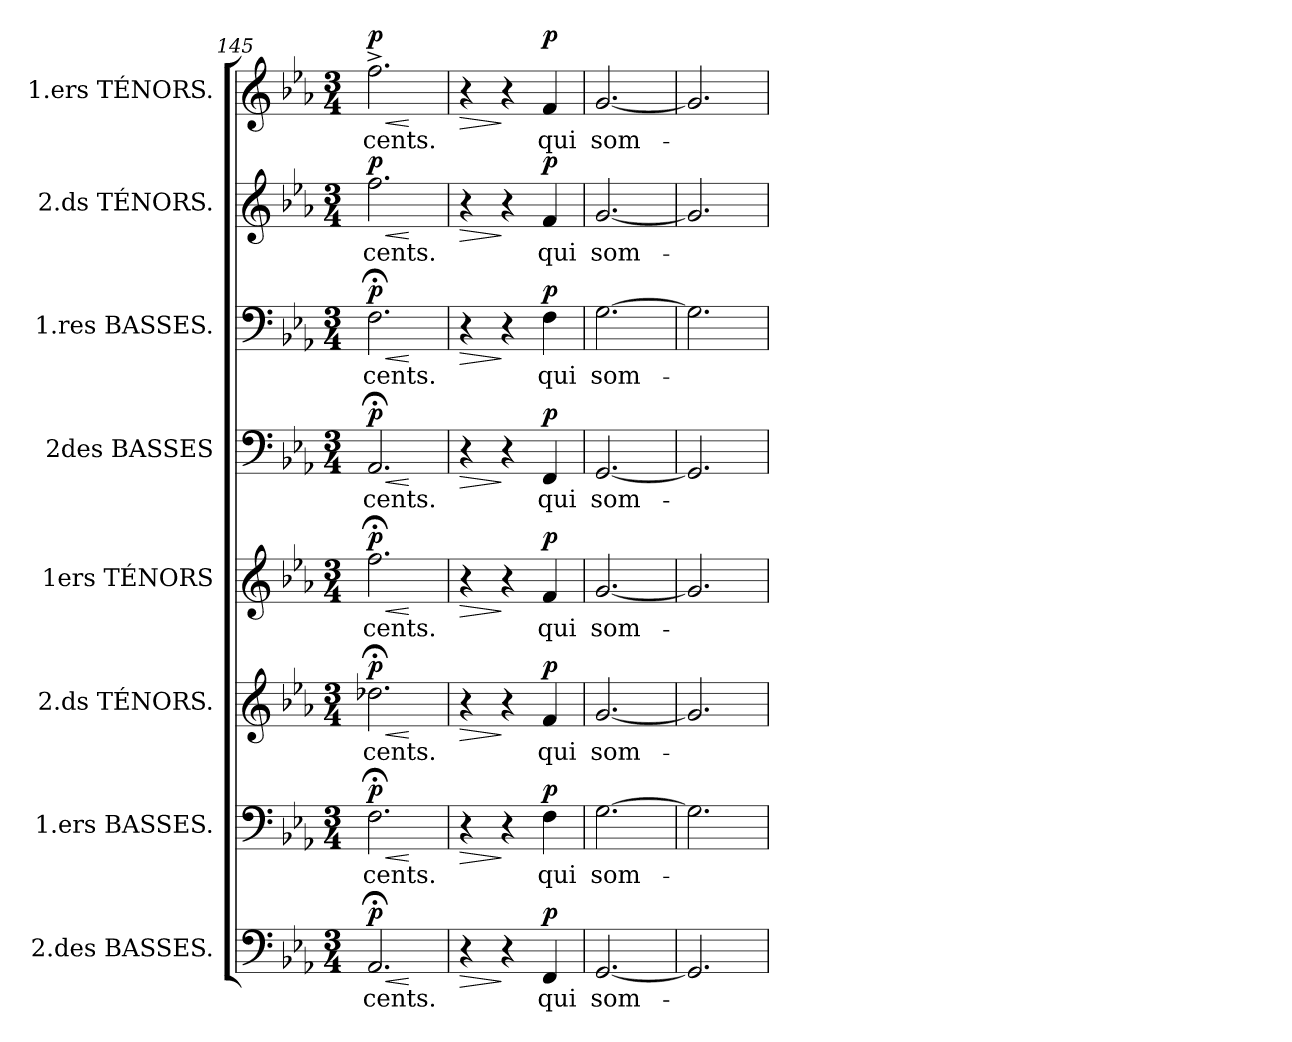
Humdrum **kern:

**kern	**text	**dynam	**kern	**text	**dynam	**kern	**text	**dynam	**kern	**text	**dynam	**kern	**text	**dynam	**kern	**text	**dynam	**kern	**text	**dynam	**kern	**text	**dynam
*part8	*part8	*part8	*part7	*part7	*part7	*part6	*part6	*part6	*part5	*part5	*part5	*part4	*part4	*part4	*part3	*part3	*part3	*part2	*part2	*part2	*part1	*part1	*part1
*staff8	*staff8	*staff8	*staff7	*staff7	*staff7	*staff6	*staff6	*staff6	*staff5	*staff5	*staff5	*staff4	*staff4	*staff4	*staff3	*staff3	*staff3	*staff2	*staff2	*staff2	*staff1	*staff1	*staff1
*I"2.des BASSES.	*	*	*I"1.ers BASSES.	*	*	*I"2.ds TÉNORS.	*	*	*I"1ers TÉNORS	*	*	*I"2des BASSES	*	*	*I"1.res BASSES.	*	*	*I"2.ds TÉNORS.	*	*	*I"1.ers TÉNORS.	*	*
*clefF4	*	*	*clefF4	*	*	*clefG2	*	*	*clefG2	*	*	*clefF4	*	*	*clefF4	*	*	*clefG2	*	*	*clefG2	*	*
*k[b-e-a-]	*	*	*k[b-e-a-]	*	*	*k[b-e-a-]	*	*	*k[b-e-a-]	*	*	*k[b-e-a-]	*	*	*k[b-e-a-]	*	*	*k[b-e-a-]	*	*	*k[b-e-a-]	*	*
*E-:	*	*	*E-:	*	*	*E-:	*	*	*E-:	*	*	*E-:	*	*	*E-:	*	*	*E-:	*	*	*E-:	*	*
*M3/4	*	*	*M3/4	*	*	*M3/4	*	*	*M3/4	*	*	*M3/4	*	*	*M3/4	*	*	*M3/4	*	*	*M3/4	*	*
=145	=145	=145	=145	=145	=145	=145	=145	=145	=145	=145	=145	=145	=145	=145	=145	=145	=145	=145	=145	=145	=145	=145	=145
!	!LO:LY:b	!LO:HP:b	!	!	!	!	!	!	!	!	!	!	!	!	!	!	!	!	!	!	!	!	!
!	!	!	!	!LO:LY:b	!LO:HP:b	!	!	!	!	!	!	!	!	!	!	!	!	!	!	!	!	!	!
!	!	!	!	!	!	!	!LO:LY:b	!LO:HP:b	!	!	!	!	!	!	!	!	!	!	!	!	!	!	!
!	!	!	!	!	!	!	!	!	!	!LO:LY:b	!LO:HP:b	!	!	!	!	!	!	!	!	!	!	!	!
!	!	!	!	!	!	!	!	!	!	!	!	!	!LO:LY:b	!LO:HP:b	!	!	!	!	!	!	!	!	!
!	!	!	!	!	!	!	!	!	!	!	!	!	!	!	!	!LO:LY:b	!LO:HP:b	!	!	!	!	!	!
!	!	!	!	!	!	!	!	!	!	!	!	!	!	!	!	!	!	!	!LO:LY:b	!LO:HP:b	!	!	!
!	!	!LO:DY:n=1:a	!	!	!LO:DY:n=1:a	!	!	!LO:DY:n=1:b	!	!	!LO:DY:n=1:a	!	!	!LO:DY:n=1:a	!	!	!LO:DY:n=1:b	!	!	!LO:DY:n=1:a	!	!LO:LY:b	!LO:HP:b
!	!	!	!	!	!	!	!	!	!	!	!	!	!	!	!	!	!	!	!	!	!	!	!LO:DY:n=1:a
2.AA-;/	cents.	< p	2.F;<\	cents.	< p	2.dd-X;<\	cents.	< p	2.ff;<\	cents.	< p	2.AA-;/	cents.	< p	2.F;<\	cents.	< p	2.ff\	cents.	< p	2.ff^>\	cents.	< p
.	.	[	.	.	[	.	.	[	.	.	[	.	.	[	.	.	[	.	.	[	.	.	[
=146	=146	=146	=146	=146	=146	=146	=146	=146	=146	=146	=146	=146	=146	=146	=146	=146	=146	=146	=146	=146	=146	=146	=146
!	!	!LO:HP:b	!	!	!LO:HP:b	!	!	!LO:HP:b	!	!	!LO:HP:b	!	!	!LO:HP:b	!	!	!LO:HP:b	!	!	!LO:HP:b	!	!	!LO:HP:b
4r	.	>	4r	.	>	4r	.	>	4r	.	>	4r	.	>	4r	.	>	4r	.	>	4r	.	>
4r	.	]	4r	.	]	4r	.	]	4r	.	]	4r	.	]	4r	.	]	4r	.	]	4r	.	]
!	!LO:LY:b	!	!	!	!	!	!	!	!	!	!	!	!	!	!	!	!	!	!	!	!	!	!
!	!	!	!	!LO:LY:b	!	!	!	!	!	!	!	!	!	!	!	!	!	!	!	!	!	!	!
!	!	!	!	!	!	!	!LO:LY:b	!	!	!	!	!	!	!	!	!	!	!	!	!	!	!	!
!	!	!	!	!	!	!	!	!	!	!LO:LY:b	!	!	!	!	!	!	!	!	!	!	!	!	!
!	!	!	!	!	!	!	!	!	!	!	!	!	!LO:LY:b	!	!	!	!	!	!	!	!	!	!
!	!	!	!	!	!	!	!	!	!	!	!	!	!	!	!	!LO:LY:b	!	!	!	!	!	!	!
!	!	!	!	!	!	!	!	!	!	!	!	!	!	!	!	!	!	!	!LO:LY:b	!	!	!	!
!	!	!LO:DY:b	!	!	!LO:DY:b	!	!	!LO:DY:b	!	!	!LO:DY:b	!	!	!LO:DY:b	!	!	!LO:DY:b	!	!	!LO:DY:b	!	!LO:LY:b	!LO:DY:b
4FF/	qui	p	4F\	qui	p	4f/	qui	p	4f/	qui	p	4FF/	qui	p	4F\	qui	p	4f/	qui	p	4f/	qui	p
=147	=147	=147	=147	=147	=147	=147	=147	=147	=147	=147	=147	=147	=147	=147	=147	=147	=147	=147	=147	=147	=147	=147	=147
!	!LO:LY:b	!	!	!	!	!	!	!	!	!	!	!	!	!	!	!	!	!	!	!	!	!	!
!	!	!	!	!LO:LY:b	!	!	!	!	!	!	!	!	!	!	!	!	!	!	!	!	!	!	!
!	!	!	!	!	!	!	!LO:LY:b	!	!	!	!	!	!	!	!	!	!	!	!	!	!	!	!
!	!	!	!	!	!	!	!	!	!	!LO:LY:b	!	!	!	!	!	!	!	!	!	!	!	!	!
!	!	!	!	!	!	!	!	!	!	!	!	!	!LO:LY:b	!	!	!	!	!	!	!	!	!	!
!	!	!	!	!	!	!	!	!	!	!	!	!	!	!	!	!LO:LY:b	!	!	!	!	!	!	!
!	!	!	!	!	!	!	!	!	!	!	!	!	!	!	!	!	!	!	!LO:LY:b	!	!	!	!
!	!	!	!	!	!	!	!	!	!	!	!	!	!	!	!	!	!	!	!	!	!	!LO:LY:b	!
[<2.GG/	som-	.	[>2.G\	som-	.	[<2.g/	som-	.	[<2.g/	som-	.	[<2.GG/	som-	.	[>2.G\	som-	.	[<2.g/	som-	.	[<2.g/	som-	.
=148	=148	=148	=148	=148	=148	=148	=148	=148	=148	=148	=148	=148	=148	=148	=148	=148	=148	=148	=148	=148	=148	=148	=148
2.GG/]	.	.	2.G\]	.	.	2.g/]	.	.	2.g/]	.	.	2.GG/]	.	.	2.G\]	.	.	2.g/]	.	.	2.g/]	.	.
=	=	=	=	=	=	=	=	=	=	=	=	=	=	=	=	=	=	=	=	=	=	=	=
*-	*-	*-	*-	*-	*-	*-	*-	*-	*-	*-	*-	*-	*-	*-	*-	*-	*-	*-	*-	*-	*-	*-	*-
